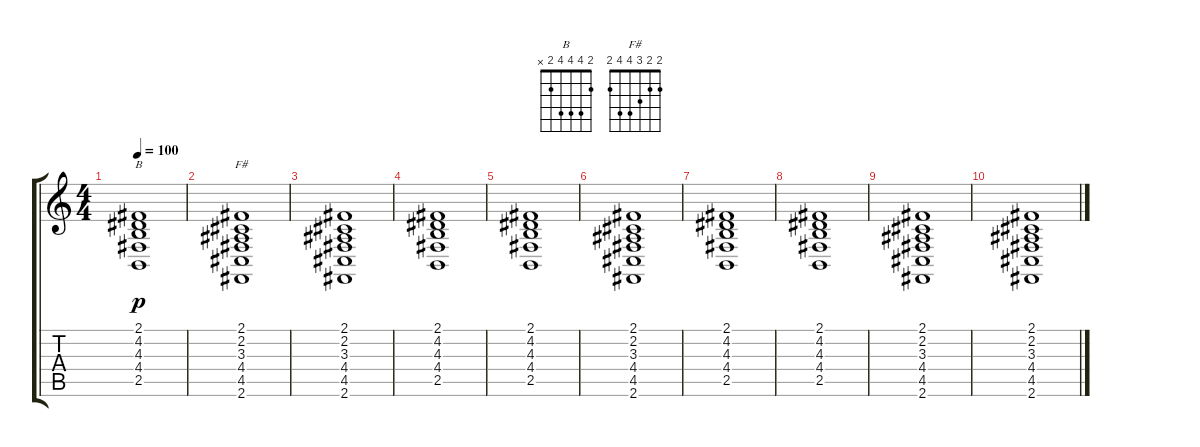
\track "" {instrument synthstrings2}
\staff {score tabs}
\tuning (E4 B3 G3 D3 A2 E2) {hide}
\chord ("B" 2 4 4 4 2 x)
\chord ("F#" 2 2 3 4 4 2)
\ts (4 4)
\tempo 100
\clef g2
\ks c
(2.1 4.2 4.3 4.4 2.5).1{ch "B" dy p} |
(2.1 2.2 3.3 4.4 4.5 2.6).1{ch "F#"} |
(2.1 2.2 3.3 4.4 4.5 2.6).1 |
(2.1 4.2 4.3 4.4 2.5).1 |
(2.1 4.2 4.3 4.4 2.5).1 |
(2.1 2.2 3.3 4.4 4.5 2.6).1 |
(2.1 4.2 4.3 4.4 2.5).1 |
(2.1 4.2 4.3 4.4 2.5).1 |
(2.1 2.2 3.3 4.4 4.5 2.6).1 |
(2.1 2.2 3.3 4.4 4.5 2.6).1
